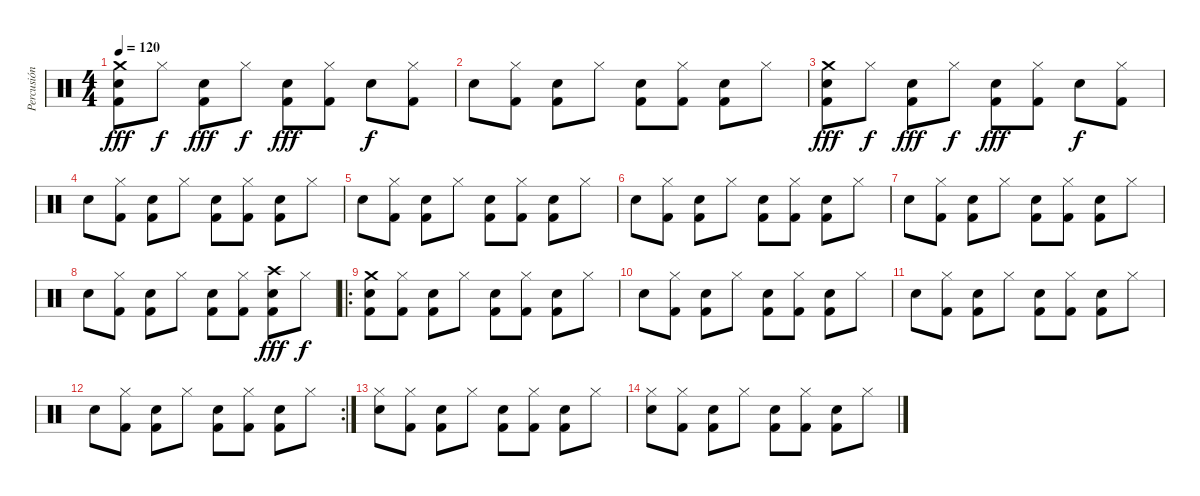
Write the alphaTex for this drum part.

\track ("Percusión" "Percusión") {instrument percussion}
\staff {score}
\articulation defaults
\ts (4 4)
\tempo 120
\clef neutral
\ks c
("Electric Snare (hit)" "Crash medium (hit)" "Kick (hit) 2").8{dy fff} "Hi-Hat (closed)".8{dy f} ("Electric Snare (hit)" "Kick (hit) 2").8{dy fff} "Hi-Hat (closed)".8{dy f} ("Electric Snare (hit)" "Kick (hit) 2").8{dy fff} ("Hi-Hat (closed)" "Kick (hit) 2").8 "Electric Snare (hit)".8{dy f} ("Hi-Hat (closed)" "Kick (hit) 2").8 |
"Electric Snare (hit)".8 ("Hi-Hat (closed)" "Kick (hit) 2").8 ("Electric Snare (hit)" "Kick (hit) 2").8 "Hi-Hat (closed)".8 ("Electric Snare (hit)" "Kick (hit) 2").8 ("Hi-Hat (closed)" "Kick (hit) 2").8 ("Electric Snare (hit)" "Kick (hit) 2").8 "Hi-Hat (closed)".8 |
("Electric Snare (hit)" "Crash medium (hit)" "Kick (hit) 2").8{dy fff} "Hi-Hat (closed)".8{dy f} ("Electric Snare (hit)" "Kick (hit) 2").8{dy fff} "Hi-Hat (closed)".8{dy f} ("Electric Snare (hit)" "Kick (hit) 2").8{dy fff} ("Hi-Hat (closed)" "Kick (hit) 2").8 "Electric Snare (hit)".8{dy f} ("Hi-Hat (closed)" "Kick (hit) 2").8 |
"Electric Snare (hit)".8 ("Hi-Hat (closed)" "Kick (hit) 2").8 ("Electric Snare (hit)" "Kick (hit) 2").8 "Hi-Hat (closed)".8 ("Electric Snare (hit)" "Kick (hit) 2").8 ("Hi-Hat (closed)" "Kick (hit) 2").8 ("Electric Snare (hit)" "Kick (hit) 2").8 "Hi-Hat (closed)".8 |
"Electric Snare (hit)".8 ("Hi-Hat (closed)" "Kick (hit) 2").8 ("Electric Snare (hit)" "Kick (hit) 2").8 "Hi-Hat (closed)".8 ("Electric Snare (hit)" "Kick (hit) 2").8 ("Hi-Hat (closed)" "Kick (hit) 2").8 ("Electric Snare (hit)" "Kick (hit) 2").8 "Hi-Hat (closed)".8 |
"Electric Snare (hit)".8 ("Hi-Hat (closed)" "Kick (hit) 2").8 ("Electric Snare (hit)" "Kick (hit) 2").8 "Hi-Hat (closed)".8 ("Electric Snare (hit)" "Kick (hit) 2").8 ("Hi-Hat (closed)" "Kick (hit) 2").8 ("Electric Snare (hit)" "Kick (hit) 2").8 "Hi-Hat (closed)".8 |
"Electric Snare (hit)".8 ("Hi-Hat (closed)" "Kick (hit) 2").8 ("Electric Snare (hit)" "Kick (hit) 2").8 "Hi-Hat (closed)".8 ("Electric Snare (hit)" "Kick (hit) 2").8 ("Hi-Hat (closed)" "Kick (hit) 2").8 ("Electric Snare (hit)" "Kick (hit) 2").8 "Hi-Hat (closed)".8 |
"Electric Snare (hit)".8 ("Hi-Hat (closed)" "Kick (hit) 2").8 ("Electric Snare (hit)" "Kick (hit) 2").8 "Hi-Hat (closed)".8 ("Electric Snare (hit)" "Kick (hit) 2").8 ("Hi-Hat (closed)" "Kick (hit) 2").8 ("Electric Snare (hit)" "Kick (hit) 2" "Crash high (hit)").8{dy fff} "Hi-Hat (closed)".8{dy f} |
\ro
("Electric Snare (hit)" "Kick (hit) 2" "Crash medium (hit)").8 ("Hi-Hat (closed)" "Kick (hit) 2").8 ("Electric Snare (hit)" "Kick (hit) 2").8 "Hi-Hat (closed)".8 ("Electric Snare (hit)" "Kick (hit) 2").8 ("Hi-Hat (closed)" "Kick (hit) 2").8 ("Electric Snare (hit)" "Kick (hit) 2").8 "Hi-Hat (closed)".8 |
"Electric Snare (hit)".8 ("Hi-Hat (closed)" "Kick (hit) 2").8 ("Electric Snare (hit)" "Kick (hit) 2").8 "Hi-Hat (closed)".8 ("Electric Snare (hit)" "Kick (hit) 2").8 ("Hi-Hat (closed)" "Kick (hit) 2").8 ("Electric Snare (hit)" "Kick (hit) 2").8 "Hi-Hat (closed)".8 |
"Electric Snare (hit)".8 ("Hi-Hat (closed)" "Kick (hit) 2").8 ("Electric Snare (hit)" "Kick (hit) 2").8 "Hi-Hat (closed)".8 ("Electric Snare (hit)" "Kick (hit) 2").8 ("Hi-Hat (closed)" "Kick (hit) 2").8 ("Electric Snare (hit)" "Kick (hit) 2").8 "Hi-Hat (closed)".8 |
\rc 2 "Electric Snare (hit)".8
("Hi-Hat (closed)" "Kick (hit) 2").8 ("Electric Snare (hit)" "Kick (hit) 2").8 "Hi-Hat (closed)".8 ("Electric Snare (hit)" "Kick (hit) 2").8 ("Hi-Hat (closed)" "Kick (hit) 2").8 ("Electric Snare (hit)" "Kick (hit) 2").8 "Hi-Hat (closed)".8 |
("Electric Snare (hit)" "Hi-Hat (closed)").8 ("Hi-Hat (closed)" "Kick (hit) 2").8 ("Electric Snare (hit)" "Kick (hit) 2").8 "Hi-Hat (closed)".8 ("Electric Snare (hit)" "Kick (hit) 2").8 ("Hi-Hat (closed)" "Kick (hit) 2").8 ("Electric Snare (hit)" "Kick (hit) 2").8 "Hi-Hat (closed)".8 |
("Electric Snare (hit)" "Hi-Hat (closed)").8 ("Hi-Hat (closed)" "Kick (hit) 2").8 ("Electric Snare (hit)" "Kick (hit) 2").8 "Hi-Hat (closed)".8 ("Electric Snare (hit)" "Kick (hit) 2").8 ("Hi-Hat (closed)" "Kick (hit) 2").8 ("Electric Snare (hit)" "Kick (hit) 2").8 "Hi-Hat (closed)".8
